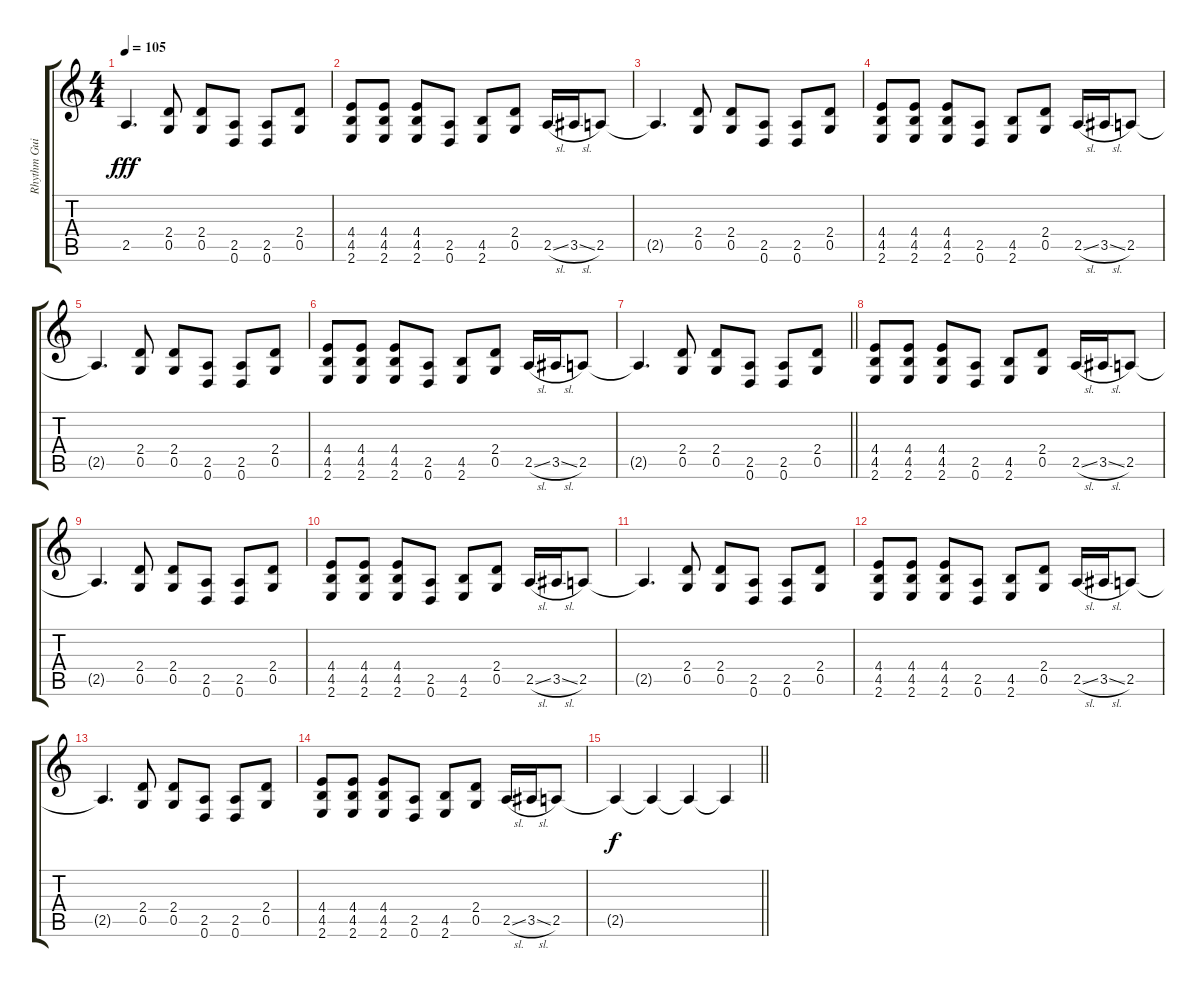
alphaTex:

\track ("Rhythm Guitar" "Rhythm Gui") {instrument distortionguitar}
\staff {score tabs}
\tuning (D4 A3 F3 C3 G2 D2) {hide}
\ts (4 4)
\tempo 105
\clef g2
\ks c
2.5{t}.4{d dy fff} (2.4 0.5).8 (2.4 0.5).8 (2.5 0.6).8 (2.5 0.6).8 (2.4 0.5).8 |
(4.4 4.5 2.6).8 (4.4 4.5 2.6).8 (4.4 4.5 2.6).8 (2.5 0.6).8 (4.5 2.6).8 (2.4 0.5).8 2.5{sl}.16 3.5{sl}.16 2.5.8 |
2.5{t}.4{d} (2.4 0.5).8 (2.4 0.5).8 (2.5 0.6).8 (2.5 0.6).8 (2.4 0.5).8 |
(4.4 4.5 2.6).8 (4.4 4.5 2.6).8 (4.4 4.5 2.6).8 (2.5 0.6).8 (4.5 2.6).8 (2.4 0.5).8 2.5{sl}.16 3.5{sl}.16 2.5.8 |
2.5{t}.4{d} (2.4 0.5).8 (2.4 0.5).8 (2.5 0.6).8 (2.5 0.6).8 (2.4 0.5).8 |
(4.4 4.5 2.6).8 (4.4 4.5 2.6).8 (4.4 4.5 2.6).8 (2.5 0.6).8 (4.5 2.6).8 (2.4 0.5).8 2.5{sl}.16 3.5{sl}.16 2.5.8 |
\barLineRight lightlight
2.5{t}.4{d} (2.4 0.5).8 (2.4 0.5).8 (2.5 0.6).8 (2.5 0.6).8 (2.4 0.5).8 |
(4.4 4.5 2.6).8 (4.4 4.5 2.6).8 (4.4 4.5 2.6).8 (2.5 0.6).8 (4.5 2.6).8 (2.4 0.5).8 2.5{sl}.16 3.5{sl}.16 2.5.8 |
2.5{t}.4{d} (2.4 0.5).8 (2.4 0.5).8 (2.5 0.6).8 (2.5 0.6).8 (2.4 0.5).8 |
(4.4 4.5 2.6).8 (4.4 4.5 2.6).8 (4.4 4.5 2.6).8 (2.5 0.6).8 (4.5 2.6).8 (2.4 0.5).8 2.5{sl}.16 3.5{sl}.16 2.5.8 |
2.5{t}.4{d} (2.4 0.5).8 (2.4 0.5).8 (2.5 0.6).8 (2.5 0.6).8 (2.4 0.5).8 |
(4.4 4.5 2.6).8 (4.4 4.5 2.6).8 (4.4 4.5 2.6).8 (2.5 0.6).8 (4.5 2.6).8 (2.4 0.5).8 2.5{sl}.16 3.5{sl}.16 2.5.8 |
2.5{t}.4{d} (2.4 0.5).8 (2.4 0.5).8 (2.5 0.6).8 (2.5 0.6).8 (2.4 0.5).8 |
(4.4 4.5 2.6).8 (4.4 4.5 2.6).8 (4.4 4.5 2.6).8 (2.5 0.6).8 (4.5 2.6).8 (2.4 0.5).8 2.5{sl}.16 3.5{sl}.16 2.5.8 |
\barLineRight lightlight
2.5{t}.4{dy f} 2.5{t}.4 2.5{t}.4 2.5{t}.4
